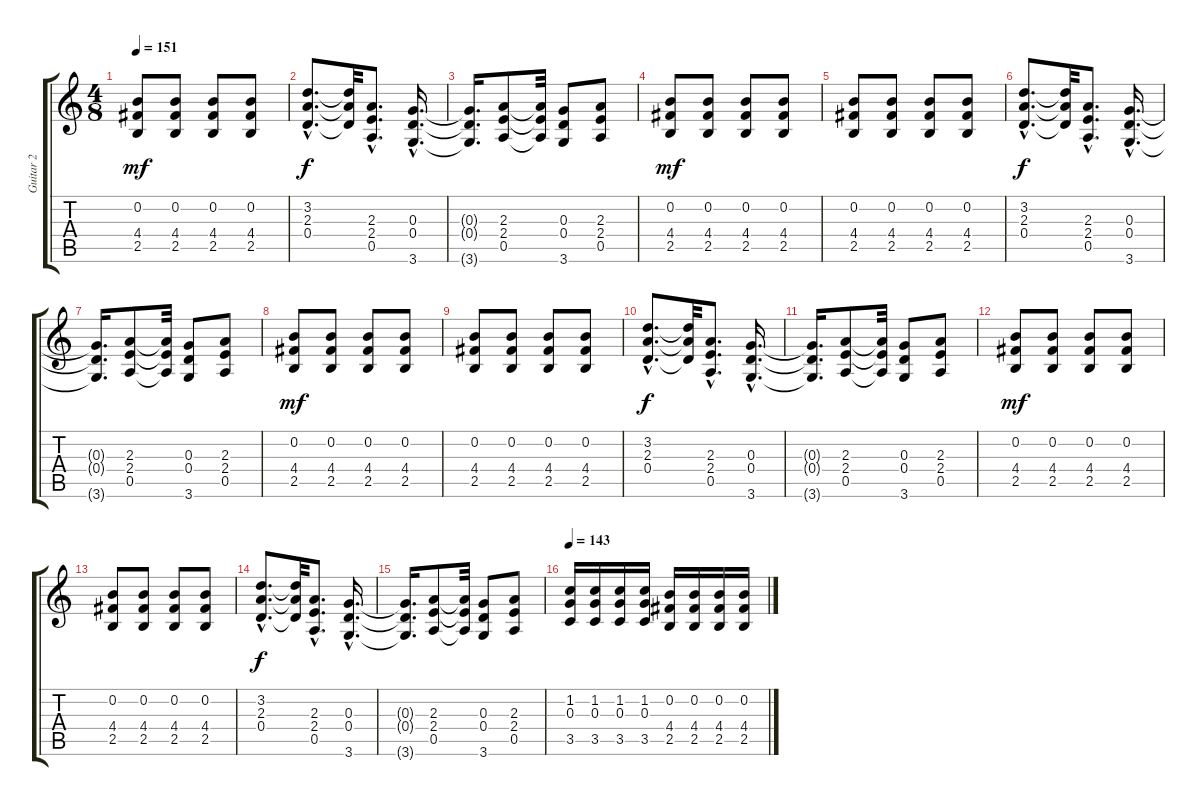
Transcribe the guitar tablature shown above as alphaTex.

\track ("Guitar 2" "Guitar 2") {instrument overdrivenguitar}
\staff {score tabs}
\tuning (E4 B3 G3 D3 A2 E2) {hide}
\ts (4 8)
\tempo 151
\clef g2
\ks c
(0.2 4.4 2.5).8{dy mf} (0.2 4.4 2.5).8 (0.2 4.4 2.5).8 (0.2 4.4 2.5).8 |
(3.2{hac} 2.3{hac} 0.4{hac}).8{d dy f} (3.2{t} 2.3{t} 0.4{t}).32 (2.3{hac} 2.4{hac} 0.5{hac}).8{d} (0.3{hac} 0.4{hac} 3.6{hac}).16{d} |
(0.3{t} 0.4{t} 3.6{t}).16{d} (2.3 2.4 0.5).8 (2.3{t} 2.4{t} 0.5{t}).32 (0.3 0.4 3.6).8 (2.3 2.4 0.5).8 |
(0.2 4.4 2.5).8{dy mf} (0.2 4.4 2.5).8 (0.2 4.4 2.5).8 (0.2 4.4 2.5).8 |
(0.2 4.4 2.5).8 (0.2 4.4 2.5).8 (0.2 4.4 2.5).8 (0.2 4.4 2.5).8 |
(3.2{hac} 2.3{hac} 0.4{hac}).8{d dy f} (3.2{t} 2.3{t} 0.4{t}).32 (2.3{hac} 2.4{hac} 0.5{hac}).8{d} (0.3{hac} 0.4{hac} 3.6{hac}).16{d} |
(0.3{t} 0.4{t} 3.6{t}).16{d} (2.3 2.4 0.5).8 (2.3{t} 2.4{t} 0.5{t}).32 (0.3 0.4 3.6).8 (2.3 2.4 0.5).8 |
(0.2 4.4 2.5).8{dy mf} (0.2 4.4 2.5).8 (0.2 4.4 2.5).8 (0.2 4.4 2.5).8 |
(0.2 4.4 2.5).8 (0.2 4.4 2.5).8 (0.2 4.4 2.5).8 (0.2 4.4 2.5).8 |
(3.2{hac} 2.3{hac} 0.4{hac}).8{d dy f} (3.2{t} 2.3{t} 0.4{t}).32 (2.3{hac} 2.4{hac} 0.5{hac}).8{d} (0.3{hac} 0.4{hac} 3.6{hac}).16{d} |
(0.3{t} 0.4{t} 3.6{t}).16{d} (2.3 2.4 0.5).8 (2.3{t} 2.4{t} 0.5{t}).32 (0.3 0.4 3.6).8 (2.3 2.4 0.5).8 |
(0.2 4.4 2.5).8{dy mf} (0.2 4.4 2.5).8 (0.2 4.4 2.5).8 (0.2 4.4 2.5).8 |
(0.2 4.4 2.5).8 (0.2 4.4 2.5).8 (0.2 4.4 2.5).8 (0.2 4.4 2.5).8 |
(3.2{hac} 2.3{hac} 0.4{hac}).8{d dy f} (3.2{t} 2.3{t} 0.4{t}).32 (2.3{hac} 2.4{hac} 0.5{hac}).8{d} (0.3{hac} 0.4{hac} 3.6{hac}).16{d} |
(0.3{t} 0.4{t} 3.6{t}).16{d} (2.3 2.4 0.5).8 (2.3{t} 2.4{t} 0.5{t}).32 (0.3 0.4 3.6).8 (2.3 2.4 0.5).8 |
\tempo 143
(1.2 0.3 3.5).16 (1.2 0.3 3.5).16 (1.2 0.3 3.5).16 (1.2 0.3 3.5).16 (0.2 4.4 2.5).16 (0.2 4.4 2.5).16 (0.2 4.4 2.5).16 (0.2 4.4 2.5).16
